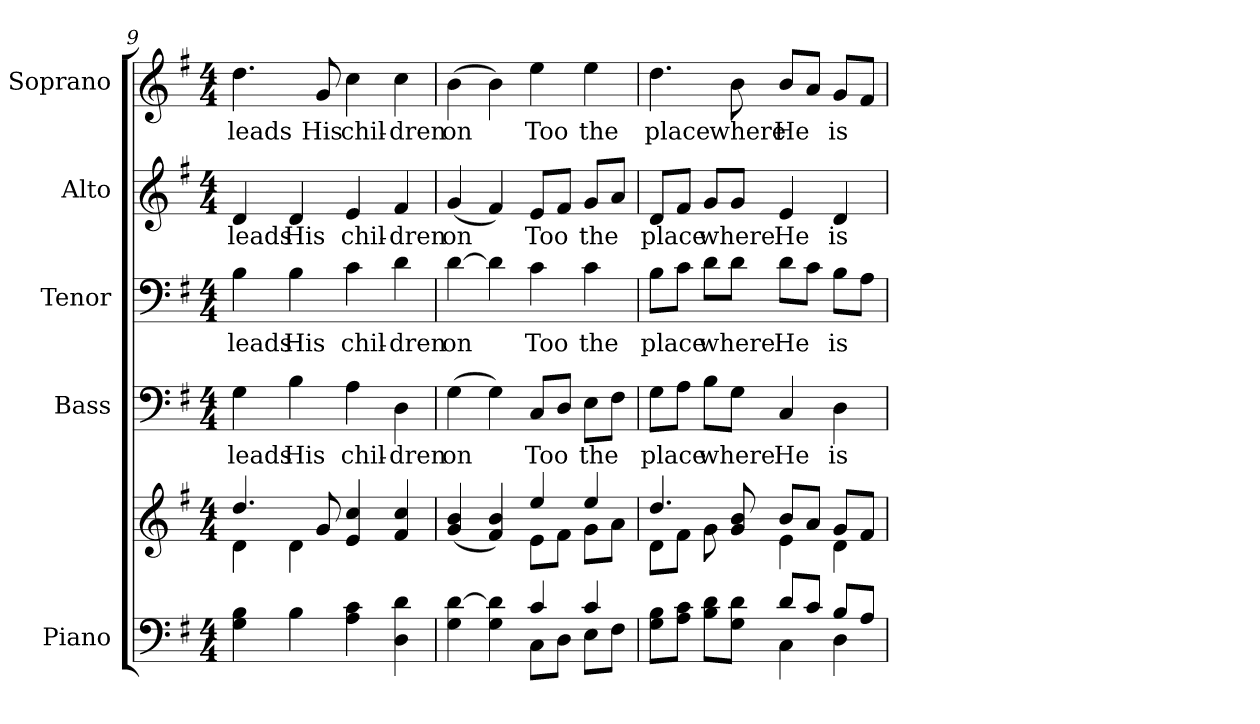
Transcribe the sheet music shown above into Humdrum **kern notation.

**kern	**kern	**kern	**text	**kern	**text	**kern	**text	**kern	**text
*part5	*part5	*part4	*part4	*part3	*part3	*part2	*part2	*part1	*part1
*staff6	*staff5	*staff4	*staff4	*staff3	*staff3	*staff2	*staff2	*staff1	*staff1
*I"Piano	*	*I"Bass	*	*I"Tenor	*	*I"Alto	*	*I"Soprano	*
*I'Pno.	*	*I'B.	*	*I'T.	*	*I'A.	*	*I'S.	*
*clefF4	*clefG2	*clefF4	*	*clefF4	*	*clefG2	*	*clefG2	*
*k[f#]	*k[f#]	*k[f#]	*	*k[f#]	*	*k[f#]	*	*k[f#]	*
*G:	*G:	*G:	*	*G:	*	*G:	*	*G:	*
*M4/4	*M4/4	*M4/4	*	*M4/4	*	*M4/4	*	*M4/4	*
=9	=9	=9	=9	=9	=9	=9	=9	=9	=9
*	*^	*	*	*	*	*	*	*	*
!	!	!	!	!LO:LY:b:color=#000000	!	!	!	!	!	!
!	!	!	!	!	!	!LO:LY:b:color=#000000	!	!	!	!
!	!	!	!	!	!	!	!	!LO:LY:b:color=#000000	!	!
!	!	!	!	!	!	!	!	!	!	!LO:LY:b:color=#000000
4Gi\ 4Bi	4.ddi/	4di\	4Gi\	leads	4Bi\	leads	4di/	leads	4.ddi\	leads
!	!	!	!	!LO:LY:b:color=#000000	!	!	!	!	!	!
!	!	!	!	!	!	!LO:LY:b:color=#000000	!	!	!	!
!	!	!	!	!	!	!	!	!LO:LY:b:color=#000000	!	!
4Bi\	.	4di\	4Bi\	His	4Bi\	His	4di/	His	.	.
!	!	!	!	!	!	!	!	!	!	!LO:LY:b:color=#000000
.	8gi/	.	.	.	.	.	.	.	8gi/	His
!	!	!	!	!LO:LY:b:color=#000000	!	!	!	!	!	!
!	!	!	!	!	!	!LO:LY:b:color=#000000	!	!	!	!
!	!	!	!	!	!	!	!	!LO:LY:b:color=#000000	!	!
!	!	!	!	!	!	!	!	!	!	!LO:LY:b:color=#000000
4Ai\ 4ci	4ei/ 4cci	2ryy	4Ai\	chil-	4ci\	chil-	4ei/	chil-	4cci\	chil-
!	!	!	!	!LO:LY:b:color=#000000	!	!	!	!	!	!
!	!	!	!	!	!	!LO:LY:b:color=#000000	!	!	!	!
!	!	!	!	!	!	!	!	!LO:LY:b:color=#000000	!	!
!	!	!	!	!	!	!	!	!	!	!LO:LY:b:color=#000000
4Di\ 4di	4f#i/ 4cci	.	4Di\	-dren	4di\	-dren	4f#i/	-dren	4cci\	-dren
!!LO:PB:g=z
=10	=10	=10	=10	=10	=10	=10	=10	=10	=10	=10
*^	*	*	*	*	*	*	*	*	*	*
!	!	!	!	!	!LO:LY:b:color=#000000	!	!	!	!	!	!
!	!	!	!	!	!	!	!LO:LY:b:color=#000000	!	!	!	!
!	!	!	!	!	!	!	!	!	!LO:LY:b:color=#000000	!	!
!	!	!	!	!	!	!	!	!	!	!	!LO:LY:b:color=#000000
4Gi\ [>4di	2ryy	(4gi/ 4bi	2ryy	(4Gi\	on	[>4di\	on	(4gi/	on	(4bi\	on
4Gi\ 4di]	.	4f#i/ 4bi)	.	4Gi\)	.	4di\]	.	4f#i/)	.	4bi\)	.
!	!	!	!	!	!LO:LY:b:color=#000000	!	!	!	!	!	!
!	!	!	!	!	!	!	!LO:LY:b:color=#000000	!	!	!	!
!	!	!	!	!	!	!	!	!	!LO:LY:b:color=#000000	!	!
!	!	!	!	!	!	!	!	!	!	!	!LO:LY:b:color=#000000
4ci/	8Ci\L	4eei/	8ei\L	8Ci/L	Too	4ci\	Too	8ei/L	Too	4eei\	Too
.	8Di\J	.	8f#i\J	8Di/J	.	.	.	8f#i/J	.	.	.
!	!	!	!	!	!LO:LY:b:color=#000000	!	!	!	!	!	!
!	!	!	!	!	!	!	!LO:LY:b:color=#000000	!	!	!	!
!	!	!	!	!	!	!	!	!	!LO:LY:b:color=#000000	!	!
!	!	!	!	!	!	!	!	!	!	!	!LO:LY:b:color=#000000
4ci/	8Ei\L	4eei/	8gi\L	8Ei\L	the	4ci\	the	8gi/L	the	4eei\	the
.	8F#i\J	.	8ai\J	8F#i\J	.	.	.	8ai/J	.	.	.
=11	=11	=11	=11	=11	=11	=11	=11	=11	=11	=11	=11
!	!	!	!	!	!LO:LY:b:color=#000000	!	!	!	!	!	!
!	!	!	!	!	!	!	!LO:LY:b:color=#000000	!	!	!	!
!	!	!	!	!	!	!	!	!	!LO:LY:b:color=#000000	!	!
!	!	!	!	!	!	!	!	!	!	!	!LO:LY:b:color=#000000
8Gi\ 8BiL	2ryy	4.ddi/	8di\L	8Gi\L	place	8Bi\L	place	8di/L	place	4.ddi\	place
8Ai\ 8ciJ	.	.	8f#i\J	8Ai\J	.	8ci\J	.	8f#i/J	.	.	.
!	!	!	!	!	!LO:LY:b:color=#000000	!	!	!	!	!	!
!	!	!	!	!	!	!	!LO:LY:b:color=#000000	!	!	!	!
!	!	!	!	!	!	!	!	!	!LO:LY:b:color=#000000	!	!
8Bi\ 8diL	.	.	8gi\	8Bi\L	where	8di\L	where	8gi/L	where	.	.
!	!	!	!	!	!	!	!	!	!	!	!LO:LY:b:color=#000000
8Gi\ 8diJ	.	8gi/ 8bi	8ryy	8Gi\J	.	8di\J	.	8gi/J	.	8bi\	where
!	!	!	!	!	!LO:LY:b:color=#000000	!	!	!	!	!	!
!	!	!	!	!	!	!	!LO:LY:b:color=#000000	!	!	!	!
!	!	!	!	!	!	!	!	!	!LO:LY:b:color=#000000	!	!
!	!	!	!	!	!	!	!	!	!	!	!LO:LY:b:color=#000000
8di/L	4Ci\	8bi/L	4ei\	4Ci/	He	8di\L	He	4ei/	He	8bi/L	He
8ci/J	.	8ai/J	.	.	.	8ci\J	.	.	.	8ai/J	.
!	!	!	!	!	!LO:LY:b:color=#000000	!	!	!	!	!	!
!	!	!	!	!	!	!	!LO:LY:b:color=#000000	!	!	!	!
!	!	!	!	!	!	!	!	!	!LO:LY:b:color=#000000	!	!
!	!	!	!	!	!	!	!	!	!	!	!LO:LY:b:color=#000000
8Bi/L	4Di\	8gi/L	4di\	4Di\	is	8Bi\L	is	4di/	is	8gi/L	is
8Ai/J	.	8f#i/J	.	.	.	8Ai\J	.	.	.	8f#i/J	.
*v	*v	*	*	*	*	*	*	*	*	*	*
*	*v	*v	*	*	*	*	*	*	*	*
=	=	=	=	=	=	=	=	=	=
*-	*-	*-	*-	*-	*-	*-	*-	*-	*-
